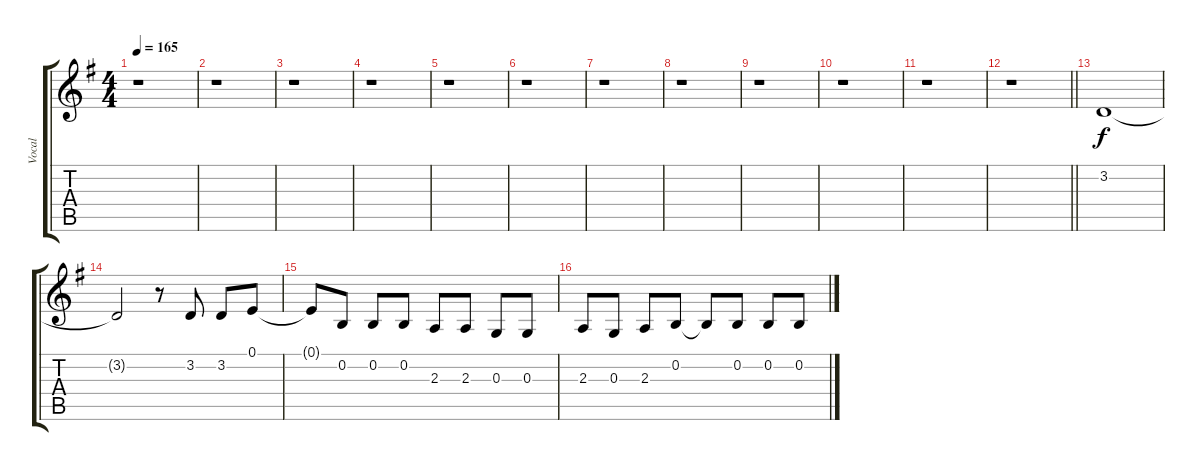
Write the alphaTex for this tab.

\track ("Vocal" "Vocal") {instrument fx5brightness}
\staff {score tabs}
\tuning (E4 B3 G3 D3 A2 E2) {hide}
\ts (4 4)
\tempo 165
\clef g2
\ks g
r.1{dy f} |
r.1 |
r.1 |
r.1 |
r.1 |
r.1 |
r.1 |
r.1 |
r.1 |
r.1 |
r.1 |
\barLineRight lightlight
r.1 |
3.2.1 |
3.2{t}.2 r.8 3.2.8 3.2.8 0.1.8 |
0.1{t}.8 0.2.8 0.2.8 0.2.8 2.3.8 2.3.8 0.3.8 0.3.8 |
2.3.8 0.3.8 2.3.8 0.2.8 0.2{t}.8 0.2.8 0.2.8 0.2.8
